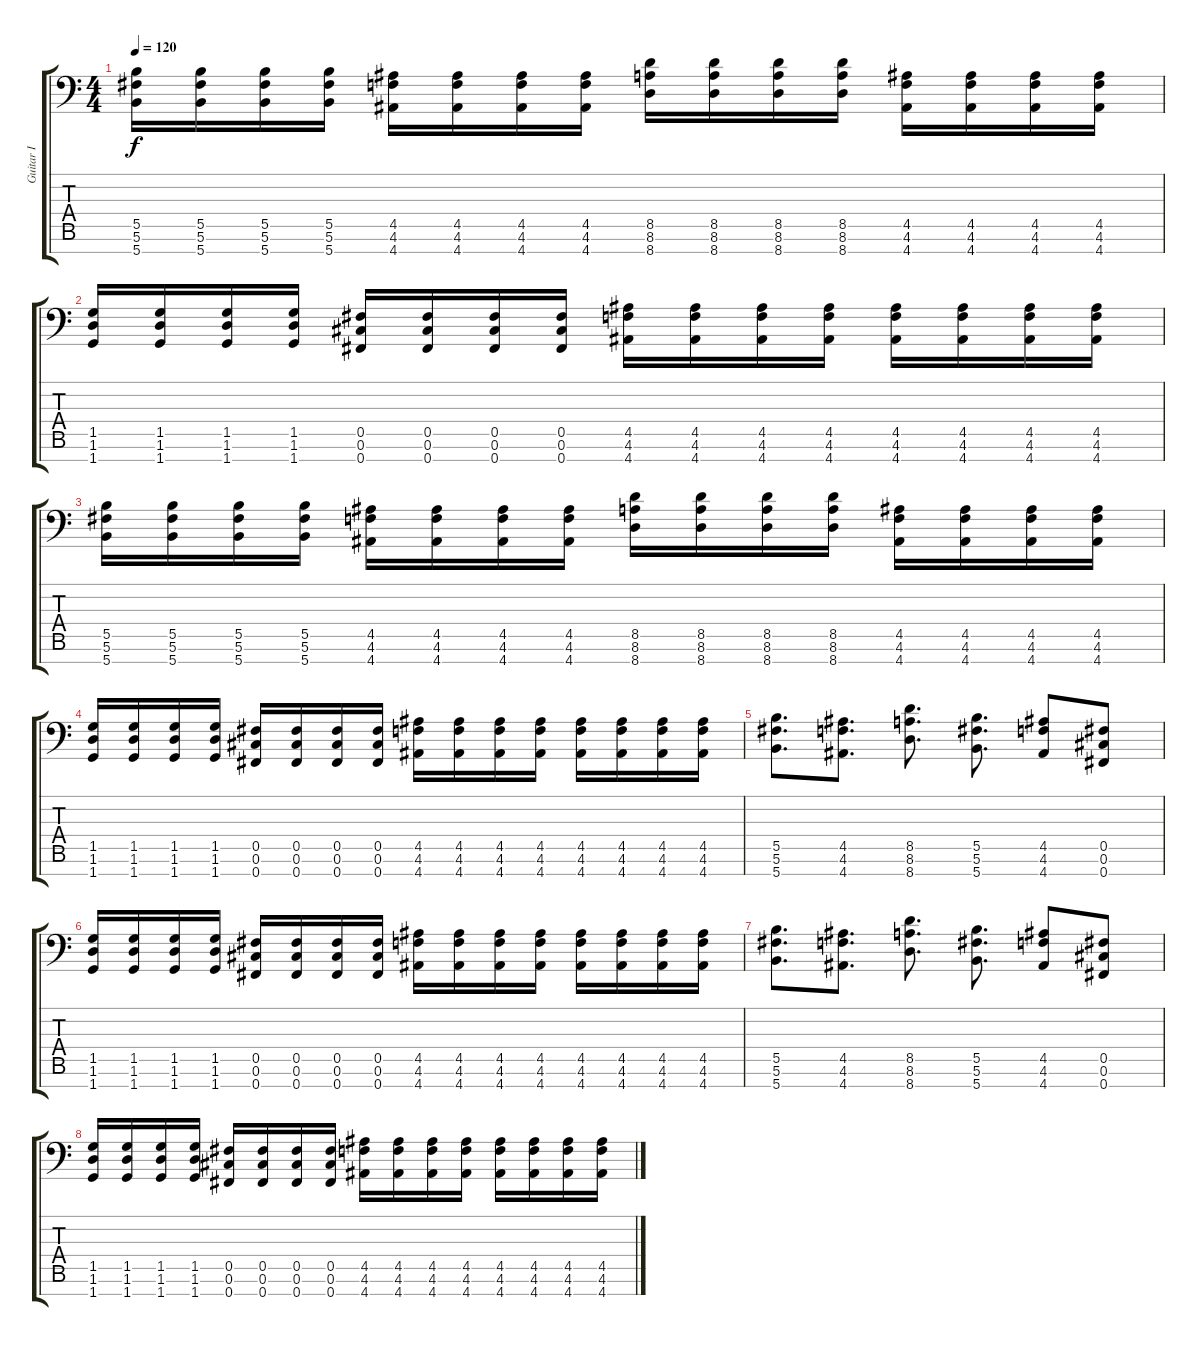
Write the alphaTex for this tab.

\track ("Guitar I" "Guitar I") {instrument distortionguitar}
\staff {score tabs}
\tuning (Db4 Ab3 E3 B2 Gb2 Db2 Gb1) {hide}
\ts (4 4)
\tempo 120
\clef f4
\ks c
(5.5 5.6 5.7).16{dy f} (5.5 5.6 5.7).16 (5.5 5.6 5.7).16 (5.5 5.6 5.7).16 (4.5 4.6 4.7).16 (4.5 4.6 4.7).16 (4.5 4.6 4.7).16 (4.5 4.6 4.7).16 (8.5 8.6 8.7).16 (8.5 8.6 8.7).16 (8.5 8.6 8.7).16 (8.5 8.6 8.7).16 (4.5 4.6 4.7).16 (4.5 4.6 4.7).16 (4.5 4.6 4.7).16 (4.5 4.6 4.7).16 |
(1.5 1.6 1.7).16 (1.5 1.6 1.7).16 (1.5 1.6 1.7).16 (1.5 1.6 1.7).16 (0.5 0.6 0.7).16 (0.5 0.6 0.7).16 (0.5 0.6 0.7).16 (0.5 0.6 0.7).16 (4.5 4.6 4.7).16 (4.5 4.6 4.7).16 (4.5 4.6 4.7).16 (4.5 4.6 4.7).16 (4.5 4.6 4.7).16 (4.5 4.6 4.7).16 (4.5 4.6 4.7).16 (4.5 4.6 4.7).16 |
(5.5 5.6 5.7).16 (5.5 5.6 5.7).16 (5.5 5.6 5.7).16 (5.5 5.6 5.7).16 (4.5 4.6 4.7).16 (4.5 4.6 4.7).16 (4.5 4.6 4.7).16 (4.5 4.6 4.7).16 (8.5 8.6 8.7).16 (8.5 8.6 8.7).16 (8.5 8.6 8.7).16 (8.5 8.6 8.7).16 (4.5 4.6 4.7).16 (4.5 4.6 4.7).16 (4.5 4.6 4.7).16 (4.5 4.6 4.7).16 |
(1.5 1.6 1.7).16 (1.5 1.6 1.7).16 (1.5 1.6 1.7).16 (1.5 1.6 1.7).16 (0.5 0.6 0.7).16 (0.5 0.6 0.7).16 (0.5 0.6 0.7).16 (0.5 0.6 0.7).16 (4.5 4.6 4.7).16 (4.5 4.6 4.7).16 (4.5 4.6 4.7).16 (4.5 4.6 4.7).16 (4.5 4.6 4.7).16 (4.5 4.6 4.7).16 (4.5 4.6 4.7).16 (4.5 4.6 4.7).16 |
(5.5 5.6 5.7).8{d} (4.5 4.6 4.7).8{d} (8.5 8.6 8.7).8{d} (5.5 5.6 5.7).8{d} (4.5 4.6 4.7).8 (0.5 0.6 0.7).8 |
(1.5 1.6 1.7).16 (1.5 1.6 1.7).16 (1.5 1.6 1.7).16 (1.5 1.6 1.7).16 (0.5 0.6 0.7).16 (0.5 0.6 0.7).16 (0.5 0.6 0.7).16 (0.5 0.6 0.7).16 (4.5 4.6 4.7).16 (4.5 4.6 4.7).16 (4.5 4.6 4.7).16 (4.5 4.6 4.7).16 (4.5 4.6 4.7).16 (4.5 4.6 4.7).16 (4.5 4.6 4.7).16 (4.5 4.6 4.7).16 |
(5.5 5.6 5.7).8{d} (4.5 4.6 4.7).8{d} (8.5 8.6 8.7).8{d} (5.5 5.6 5.7).8{d} (4.5 4.6 4.7).8 (0.5 0.6 0.7).8 |
(1.5 1.6 1.7).16 (1.5 1.6 1.7).16 (1.5 1.6 1.7).16 (1.5 1.6 1.7).16 (0.5 0.6 0.7).16 (0.5 0.6 0.7).16 (0.5 0.6 0.7).16 (0.5 0.6 0.7).16 (4.5 4.6 4.7).16 (4.5 4.6 4.7).16 (4.5 4.6 4.7).16 (4.5 4.6 4.7).16 (4.5 4.6 4.7).16 (4.5 4.6 4.7).16 (4.5 4.6 4.7).16 (4.5 4.6 4.7).16
